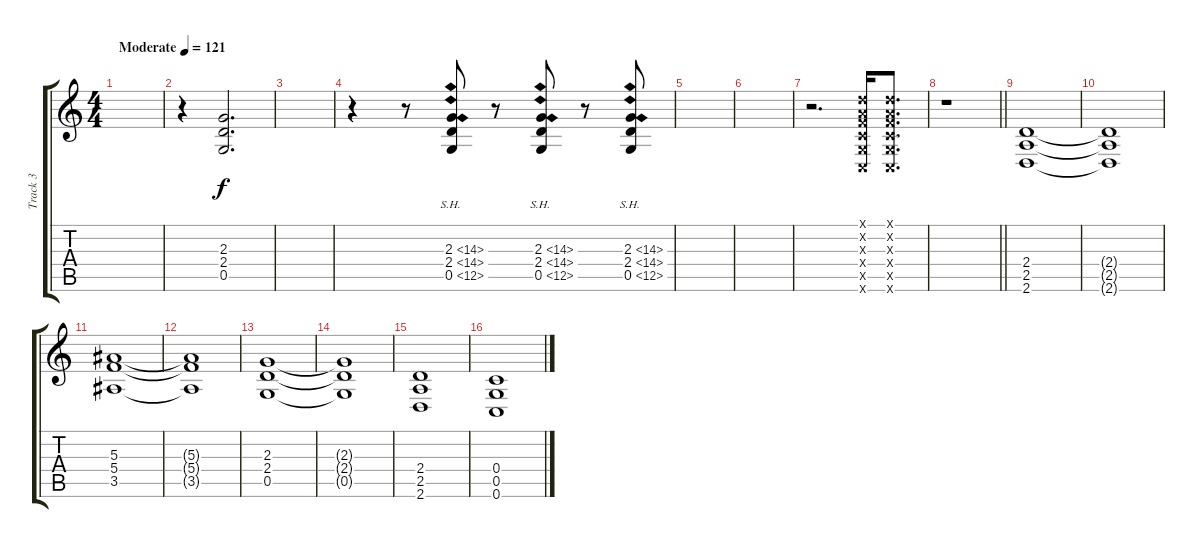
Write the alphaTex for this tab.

\track ("Track 3" "Track 3") {instrument overdrivenguitar}
\staff {score tabs}
\tuning (D4 A3 F3 C3 G2 C2) {hide}
\ts (4 4)
\section ("" "")
\tempo (121 "Moderate")
\clef g2
\ks c
|
r.4 (2.3 2.4 0.5).2{d} |
|
r.4 r.8 (2.3{sh 12} 2.4{sh 12} 0.5{sh 12}).8 r.8 (2.3{sh 12} 2.4{sh 12} 0.5{sh 12}).8 r.8 (2.3{sh 12} 2.4{sh 12} 0.5{sh 12}).8 |
|
|
r.2{d} (0.1{x} 0.2{x} 0.3{x} 0.4{x} 0.5{x} 0.6{x}).16 (0.1{x} 0.2{x} 0.3{x} 0.4{x} 0.5{x} 0.6{x}).8{d} |
\barLineRight lightlight
r.1 |
\section ("" "")
(2.4 2.5 2.6).1 |
(2.4{t} 2.5{t} 2.6{t}).1 |
(5.3 5.4 3.5).1 |
(5.3{t} 5.4{t} 3.5{t}).1 |
(2.3 2.4 0.5).1 |
(2.3{t} 2.4{t} 0.5{t}).1 |
(2.4 2.5 2.6).1 |
(0.4 0.5 0.6).1
